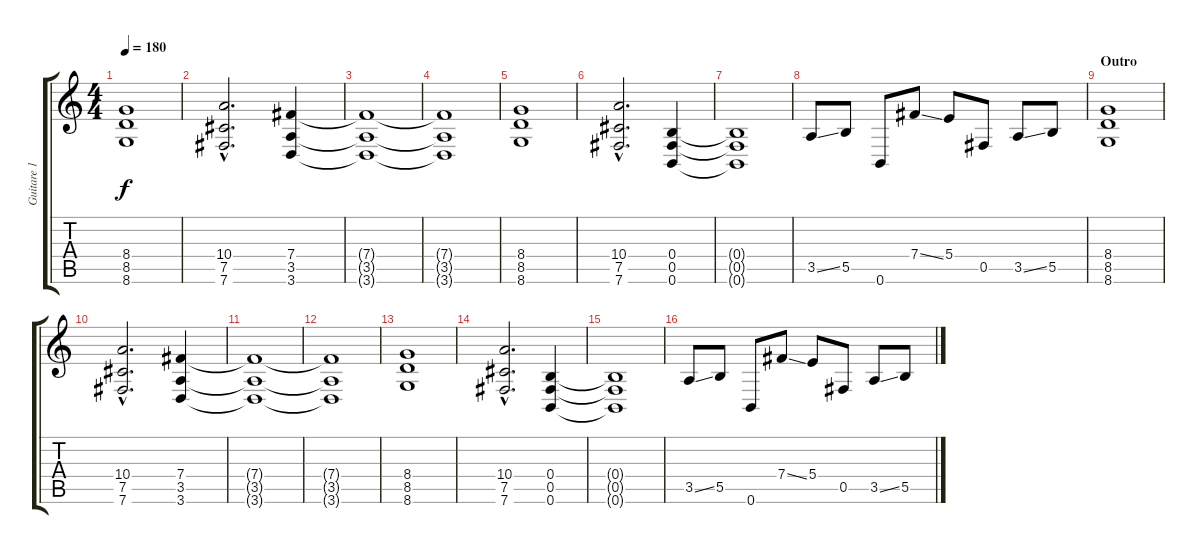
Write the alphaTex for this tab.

\track ("Guitare 1" "Guitare 1") {instrument distortionguitar}
\staff {score tabs}
\tuning (Db4 Ab3 E3 B2 Gb2 B1) {hide}
\ts (4 4)
\tempo 180
\clef g2
\ks c
(8.4 8.5 8.6).1{dy f} |
(10.4{hac} 7.5{hac} 7.6{hac}).2{d} (7.4 3.5 3.6).4 |
(7.4{t} 3.5{t} 3.6{t}).1 |
(7.4{t} 3.5{t} 3.6{t}).1 |
(8.4 8.5 8.6).1 |
(10.4{hac} 7.5{hac} 7.6{hac}).2{d} (0.4 0.5 0.6).4 |
(0.4{t} 0.5{t} 0.6{t}).1 |
3.5{ss}.8 5.5.8 0.6.8 7.4{ss}.8 5.4.8 0.5.8 3.5{ss}.8 5.5.8 |
\section ("" "Outro")
(8.4 8.5 8.6).1 |
(10.4{hac} 7.5{hac} 7.6{hac}).2{d} (7.4 3.5 3.6).4 |
(7.4{t} 3.5{t} 3.6{t}).1 |
(7.4{t} 3.5{t} 3.6{t}).1 |
(8.4 8.5 8.6).1 |
(10.4{hac} 7.5{hac} 7.6{hac}).2{d} (0.4 0.5 0.6).4 |
(0.4{t} 0.5{t} 0.6{t}).1 |
3.5{ss}.8 5.5.8 0.6.8 7.4{ss}.8 5.4.8 0.5.8 3.5{ss}.8 5.5.8
